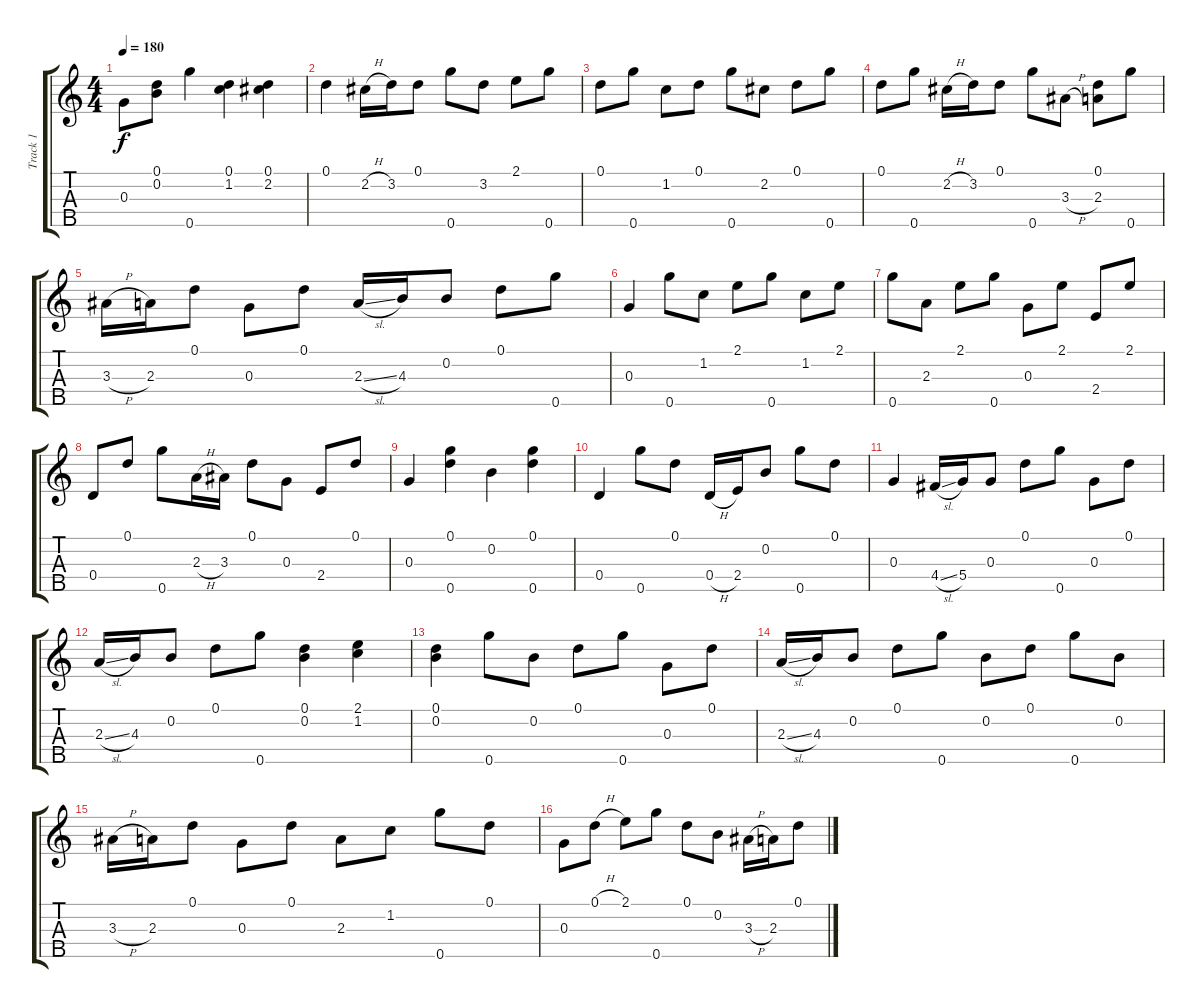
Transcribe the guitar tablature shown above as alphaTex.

\track ("Track 1" "Track 1") {instrument acousticguitarnylon}
\staff {score tabs}
\tuning (D4 B3 G3 D3 G4) {hide}
\ts (4 4)
\tempo 180
\clef g2
\ks c
0.3.8{dy f} (0.1 0.2).8 0.5.4 (0.1 1.2).4 (0.1 2.2).4 |
0.1.4 2.2{h}.16 3.2.16 0.1.8 0.5.8 3.2.8 2.1.8 0.5.8 |
0.1.8 0.5.8 1.2.8 0.1.8 0.5.8 2.2.8 0.1.8 0.5.8 |
0.1.8 0.5.8 2.2{h}.16 3.2.16 0.1.8 0.5.8 3.3{h}.8 (0.1 2.3).8 0.5.8 |
3.3{h}.16 2.3.16 0.1.8 0.3.8 0.1.8 2.3{sl}.16 4.3.16 0.2.8 0.1.8 0.5.8 |
0.3.4 0.5.8 1.2.8 2.1.8 0.5.8 1.2.8 2.1.8 |
0.5.8 2.3.8 2.1.8 0.5.8 0.3.8 2.1.8 2.4.8 2.1.8 |
0.4.8 0.1.8 0.5.8 2.3{h}.16 3.3.16 0.1.8 0.3.8 2.4.8 0.1.8 |
0.3.4 (0.1 0.5).4 0.2.4 (0.1 0.5).4 |
0.4.4 0.5.8 0.1.8 0.4{h}.16 2.4.16 0.2.8 0.5.8 0.1.8 |
0.3.4 4.4{sl}.16 5.4.16 0.3.8 0.1.8 0.5.8 0.3.8 0.1.8 |
2.3{sl}.16 4.3.16 0.2.8 0.1.8 0.5.8 (0.1 0.2).4 (2.1 1.2).4 |
(0.1 0.2).4 0.5.8 0.2.8 0.1.8 0.5.8 0.3.8 0.1.8 |
2.3{sl}.16 4.3.16 0.2.8 0.1.8 0.5.8 0.2.8 0.1.8 0.5.8 0.2.8 |
3.3{h}.16 2.3.16 0.1.8 0.3.8 0.1.8 2.3.8 1.2.8 0.5.8 0.1.8 |
0.3.8 0.1{h}.8 2.1.8 0.5.8 0.1.8 0.2.8 3.3{h}.16 2.3.16 0.1.8
